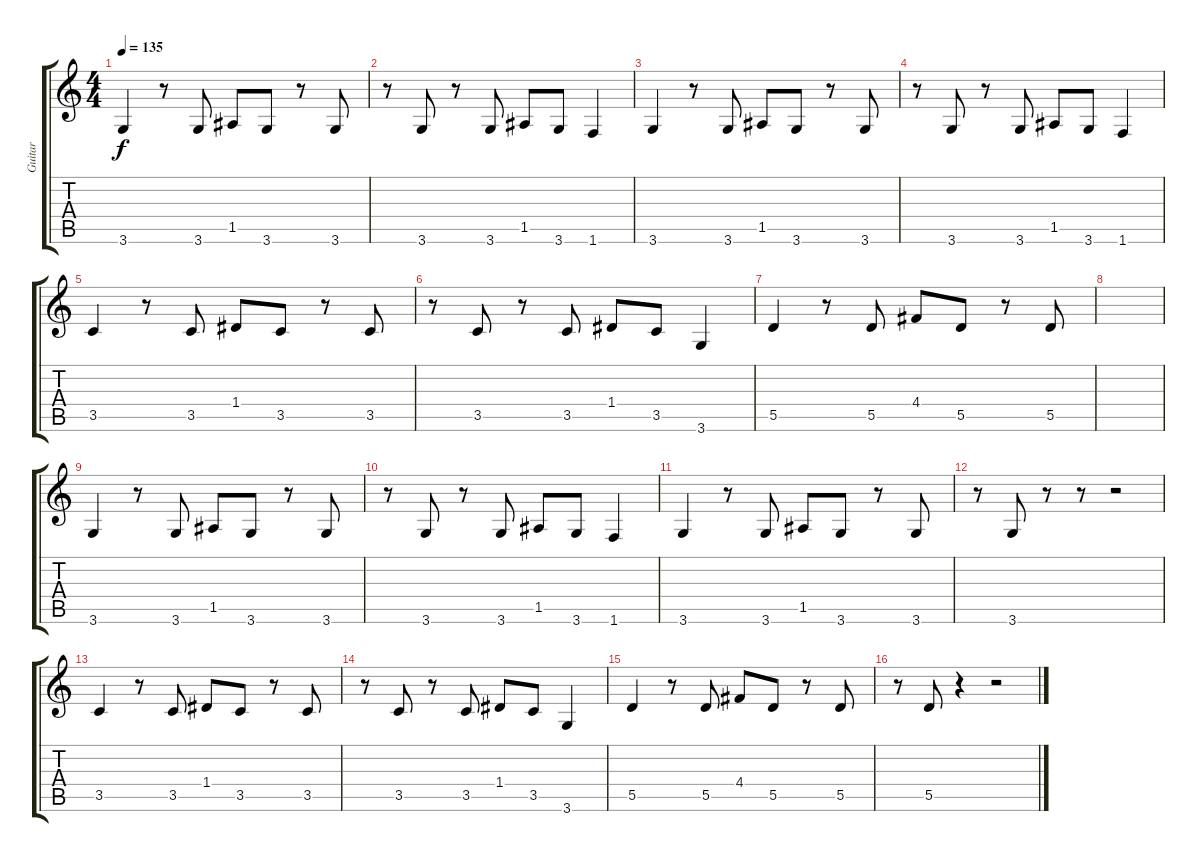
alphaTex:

\track ("Guitar" "Guitar") {instrument distortionguitar}
\staff {score tabs}
\tuning (E4 B3 G3 D3 A2 E2) {hide}
\ts (4 4)
\tempo 135
\clef g2
\ks c
3.6.4{dy f} r.8 3.6.8 1.5.8 3.6.8 r.8 3.6.8 |
r.8 3.6.8 r.8 3.6.8 1.5.8 3.6.8 1.6.4 |
3.6.4 r.8 3.6.8 1.5.8 3.6.8 r.8 3.6.8 |
r.8 3.6.8 r.8 3.6.8 1.5.8 3.6.8 1.6.4 |
3.5.4 r.8 3.5.8 1.4.8 3.5.8 r.8 3.5.8 |
r.8 3.5.8 r.8 3.5.8 1.4.8 3.5.8 3.6.4 |
5.5.4 r.8 5.5.8 4.4.8 5.5.8 r.8 5.5.8 |
|
3.6.4 r.8 3.6.8 1.5.8 3.6.8 r.8 3.6.8 |
r.8 3.6.8 r.8 3.6.8 1.5.8 3.6.8 1.6.4 |
3.6.4 r.8 3.6.8 1.5.8 3.6.8 r.8 3.6.8 |
r.8 3.6.8 r.8 r.8 r.2 |
3.5.4 r.8 3.5.8 1.4.8 3.5.8 r.8 3.5.8 |
r.8 3.5.8 r.8 3.5.8 1.4.8 3.5.8 3.6.4 |
5.5.4 r.8 5.5.8 4.4.8 5.5.8 r.8 5.5.8 |
r.8 5.5.8 r.4 r.2
